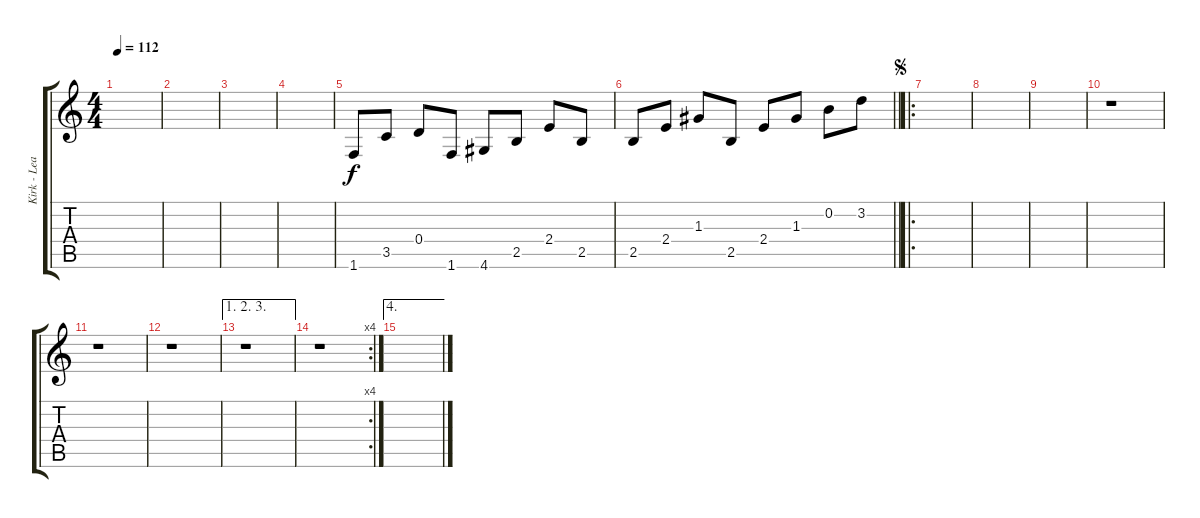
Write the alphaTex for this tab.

\track ("Kirk - Lead Distortion" "Kirk - Lea") {instrument overdrivenguitar}
\staff {score tabs}
\tuning (E4 B3 G3 D3 A2 E2) {hide}
\ts (4 4)
\tempo 112
\clef g2
\ks c
|
|
|
|
1.6.8 3.5.8 0.4.8 1.6.8 4.6.8 2.5.8 2.4.8 2.5.8 |
\barLineRight lightlight
2.5.8 2.4.8 1.3.8 2.5.8 2.4.8 1.3.8 0.2.8 3.2.8 |
\ro
\jump segno
|
|
|
r.1 |
r.1 |
r.1 |
\ae (1 2 3)
r.1 |
\rc 4
r.1 |
\ae 4
